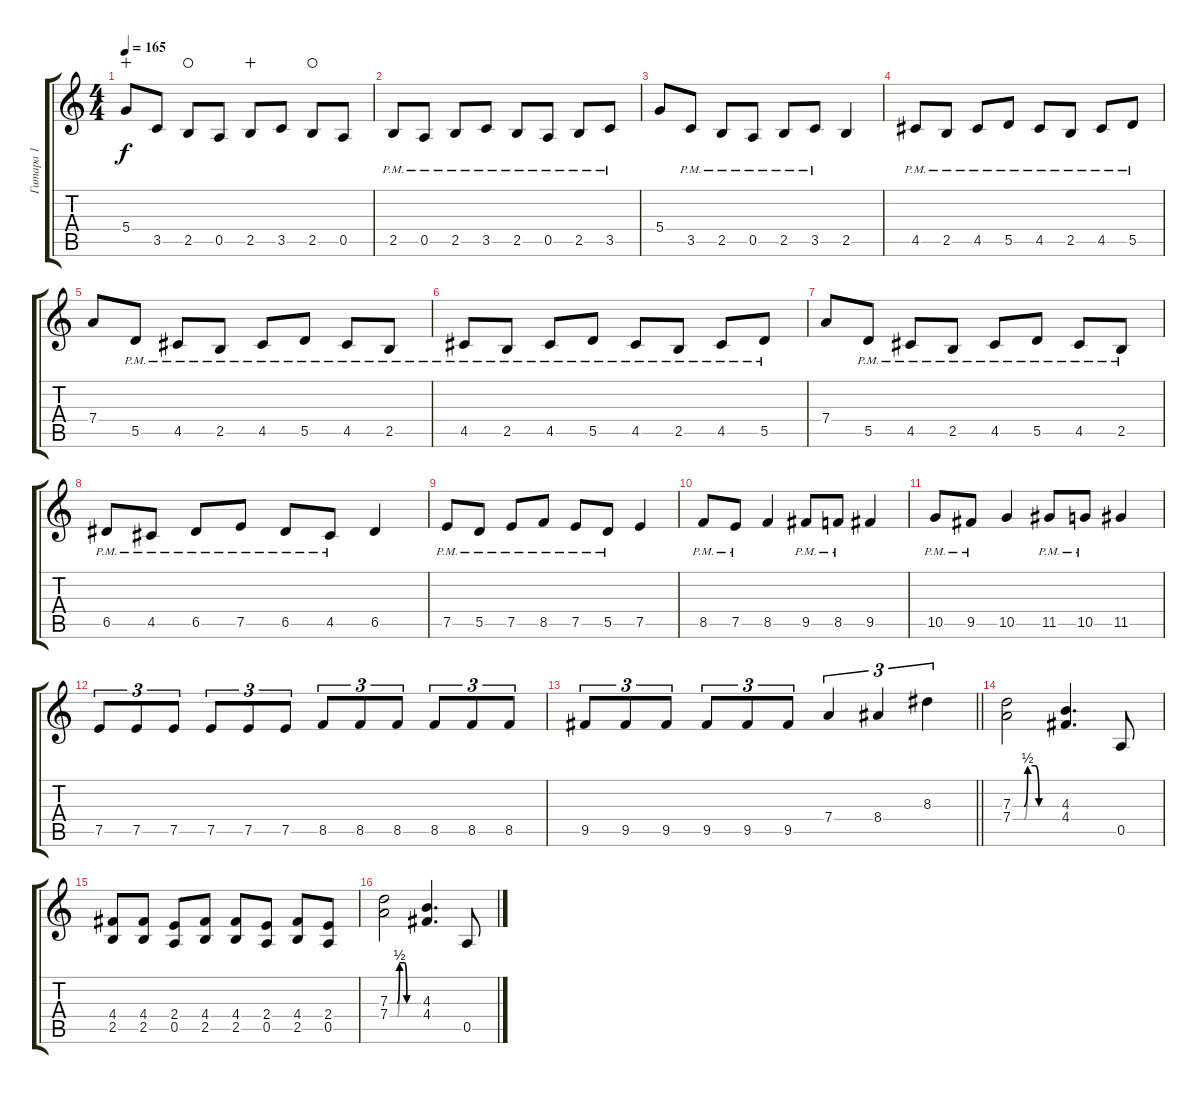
\track ("Гитара 1" "Гитара 1") {instrument distortionguitar}
\staff {score tabs}
\tuning (E4 B3 G3 D3 A2 E2) {hide}
\ts (4 4)
\tempo 165
\clef g2
\ks c
5.4.8{dy f wahc} 3.5.8 2.5.8{waho} 0.5.8 2.5.8{wahc} 3.5.8 2.5.8{waho} 0.5.8 |
2.5{pm}.8 0.5{pm}.8 2.5{pm}.8 3.5{pm}.8 2.5{pm}.8 0.5{pm}.8 2.5{pm}.8 3.5{pm}.8 |
5.4.8 3.5{pm}.8 2.5{pm}.8 0.5{pm}.8 2.5{pm}.8 3.5{pm}.8 2.5.4 |
4.5{pm}.8{volume 12} 2.5{pm}.8 4.5{pm}.8 5.5{pm}.8 4.5{pm}.8 2.5{pm}.8 4.5{pm}.8 5.5{pm}.8 |
7.4.8 5.5{pm}.8 4.5{pm}.8 2.5{pm}.8 4.5{pm}.8 5.5{pm}.8 4.5{pm}.8 2.5{pm}.8 |
4.5{pm}.8 2.5{pm}.8 4.5{pm}.8 5.5{pm}.8 4.5{pm}.8 2.5{pm}.8 4.5{pm}.8 5.5{pm}.8 |
7.4.8 5.5{pm}.8 4.5{pm}.8 2.5{pm}.8 4.5{pm}.8 5.5{pm}.8 4.5{pm}.8 2.5{pm}.8 |
6.5{pm}.8{volume 16 instrument distortionguitar} 4.5{pm}.8 6.5{pm}.8 7.5{pm}.8 6.5{pm}.8 4.5{pm}.8 6.5.4 |
7.5{pm}.8 5.5{pm}.8 7.5{pm}.8 8.5{pm}.8 7.5{pm}.8 5.5{pm}.8 7.5.4 |
8.5{pm}.8 7.5{pm}.8 8.5.4 9.5{pm}.8 8.5{pm}.8 9.5.4 |
10.5{pm}.8 9.5{pm}.8 10.5.4 11.5{pm}.8 10.5{pm}.8 11.5.4 |
7.5.8{tu (3 2)} 7.5.8{tu (3 2)} 7.5.8{tu (3 2)} 7.5.8{tu (3 2)} 7.5.8{tu (3 2)} 7.5.8{tu (3 2)} 8.5.8{tu (3 2)} 8.5.8{tu (3 2)} 8.5.8{tu (3 2)} 8.5.8{tu (3 2)} 8.5.8{tu (3 2)} 8.5.8{tu (3 2)} |
\barLineRight lightlight
9.5.8{tu (3 2)} 9.5.8{tu (3 2)} 9.5.8{tu (3 2)} 9.5.8{tu (3 2)} 9.5.8{tu (3 2)} 9.5.8{tu (3 2)} 7.4.4{tu (3 2)} 8.4.4{tu (3 2)} 8.3.4{tu (3 2)} |
(7.3{be (custom 0 0 15 0 20 2 30 2 35 0 60 0)} 7.4{be (custom 0 0 10 0 15 0 20 2 30 2 35 0 60 0)}).2 (4.3 4.4).4{d} 0.5.8 |
(4.4 2.5).8 (4.4 2.5).8 (2.4 0.5).8 (4.4 2.5).8 (4.4 2.5).8 (2.4 0.5).8 (4.4 2.5).8 (2.4 0.5).8 |
(7.3{be (custom 0 0 15 0 20 2 30 2 35 0 60 0)} 7.4{be (custom 0 0 10 0 15 0 20 2 30 2 35 0 60 0)}).2 (4.3 4.4).4{d} 0.5.8
